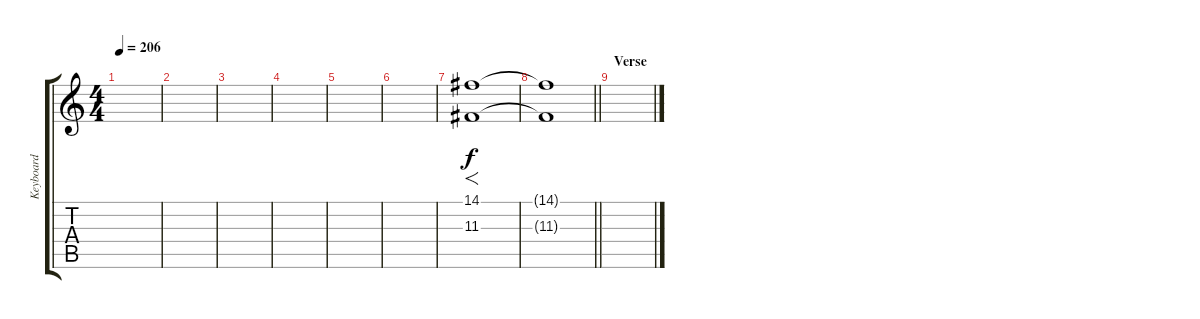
\track ("Keyboard" "Keyboard") {instrument synthstrings2}
\staff {score tabs}
\tuning (E4 B3 G3 D3 A2 E2) {hide}
\ts (4 4)
\tempo 206
\clef g2
\ks c
|
|
|
|
|
|
(14.1 11.3).1{f} |
\barLineRight lightlight
(14.1{t} 11.3{t}).1 |
\section ("" "Verse")
